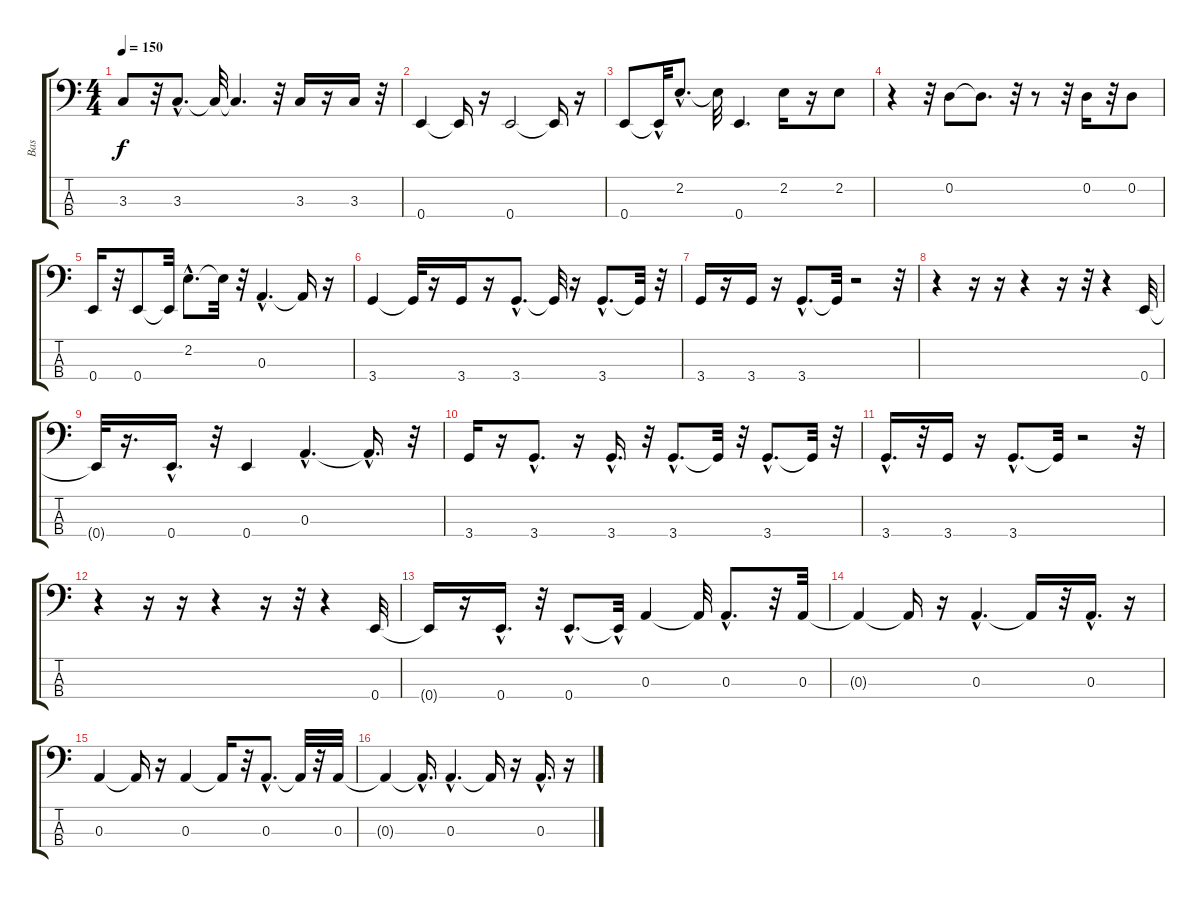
\track ("Bas" "Bas") {instrument electricbassfinger}
\staff {score tabs}
\tuning (G2 D2 A1 E1) {hide}
\ts (4 4)
\tempo 150
\clef f4
\ks c
3.3{t}.8{dy f} r.32 3.3{hac}.8{d} 3.3{t}.32 3.3{t}.4{d} r.32 3.3.16 r.16 3.3.16 r.32 |
0.4.4 0.4{t}.16 r.16 0.4.2 0.4{t}.16 r.16 |
0.4.8 0.4{hac t}.32 2.2{hac}.8{d} 2.2{t}.32 0.4.4{d} 2.2.16 r.16 2.2.8 |
r.4 r.32 0.2.8 0.2{t}.8{d} r.32 r.8 r.32 0.2.16 r.32 0.2.8 |
0.4.16 r.32 0.4.8 0.4{t}.32 2.2{hac}.8{d} 2.2{t}.32 r.32 0.3{hac}.4{d} 0.3{t}.16 r.16 |
3.4.4 3.4{t}.32 r.16 3.4.16 r.16 3.4{hac}.8{d} 3.4{t}.32 r.16 3.4{hac}.8{d} 3.4{t}.32 r.32 |
3.4.16 r.16 3.4.16 r.16 3.4{hac}.8{d} 3.4{t}.32 r.2 r.32 |
r.4 r.16 r.16 r.4 r.16 r.32 r.4 0.4.32 |
0.4{t}.32 r.16{d} 0.4{hac}.16{d} r.32 0.4.4 0.3{hac}.4{d} 0.3{hac t}.16{d} r.32 |
3.4.16 r.16 3.4{hac}.8{d} r.16 3.4{hac}.16{d} r.32 3.4{hac}.8{d} 3.4{t}.32 r.32 3.4{hac}.8{d} 3.4{t}.32 r.32 |
3.4{hac}.16{d} r.32 3.4.16 r.16 3.4{hac}.8{d} 3.4{t}.32 r.2 r.32 |
r.4 r.16 r.16 r.4 r.16 r.32 r.4 0.4.32 |
0.4{t}.16 r.16 0.4{hac}.16{d} r.32 0.4{hac}.8{d} 0.4{hac t}.32 0.3.4 0.3{t}.32 0.3{hac}.8{d} r.32 0.3.32 |
0.3{t}.4 0.3{t}.16 r.16 0.3{hac}.4{d} 0.3{t}.16 r.32 0.3{hac}.16{d} r.16 |
0.3.4 0.3{t}.16 r.16 0.3.4 0.3{t}.16 r.32 0.3{hac}.8{d} 0.3{t}.32 r.32 0.3.32 |
0.3{t}.4 0.3{hac t}.16{d} 0.3{hac}.4{d} 0.3{t}.16 r.16 0.3{hac}.16{d} r.16
